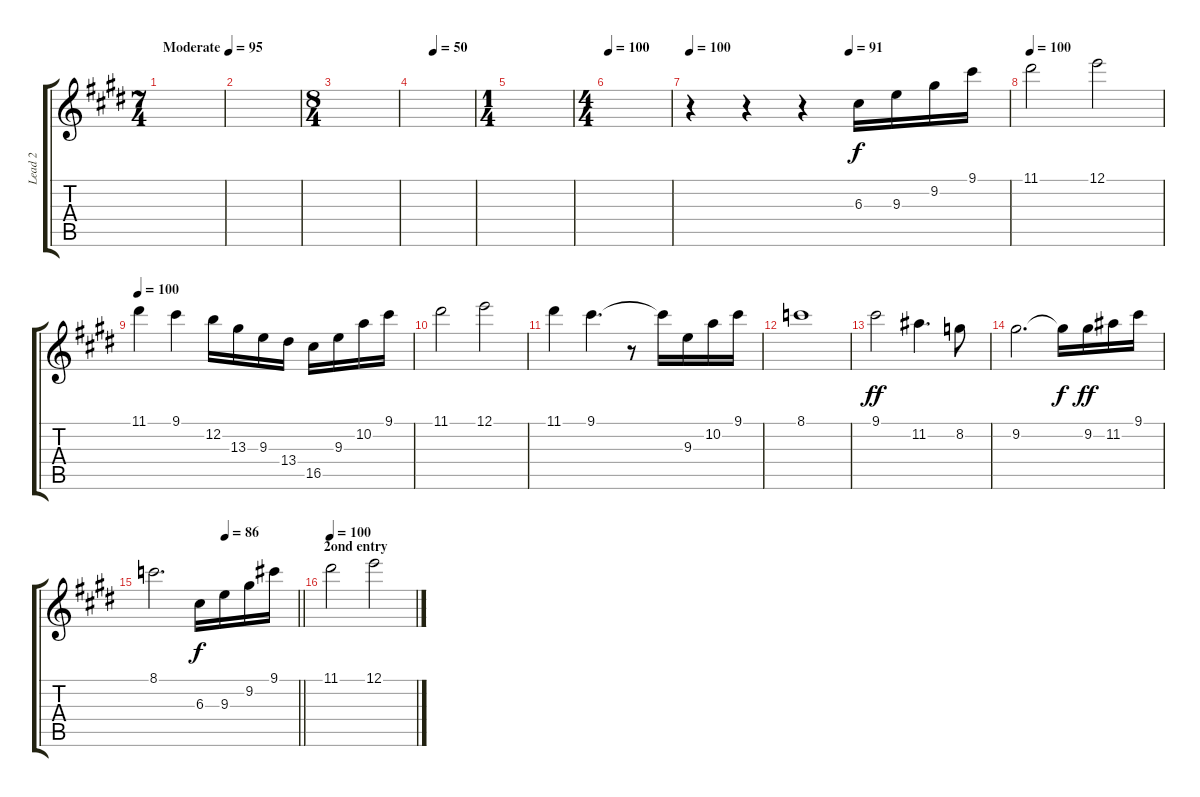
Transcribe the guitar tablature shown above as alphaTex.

\track ("Lead 2" "Lead 2") {instrument recorder}
\staff {score tabs}
\tuning (E5 B4 G4 D4 A3 E3) {hide}
\ts (7 4)
\tempo (95 "Moderate")
\clef g2
\ks e
|
|
\ts (8 4)
|
\tempo (50 0.34375)
|
\ts (1 4)
|
\ts (4 4)
\tempo 100
|
\tempo 100
\tempo (91 0.5)
r.4 r.4 r.4 6.3.16 9.3.16 9.2.16 9.1.16 |
\tempo 100
11.1.2 12.1.2 |
\tempo 100
11.1.4 9.1.4 12.2.16 13.3.16 9.3.16 13.4.16 16.5.16 9.3.16 10.2.16 9.1.16 |
11.1.2 12.1.2 |
11.1.4 9.1.4{d} r.8 9.1{t}.16 9.3.16 10.2.16 9.1.16 |
8.1.1 |
9.1.2{dy ff} 11.2.4{d} 8.2.8 |
9.2.2{d} 9.2{t}.16{dy f} 9.2.16{dy ff} 11.2.16 9.1.16 |
\tempo (86 0.5)
\barLineRight lightlight
8.1.2{d} 6.3.16{dy f} 9.3.16 9.2.16 9.1.16 |
\section ("" "2ond entry")
\tempo 100
11.1.2{volume 14} 12.1.2
